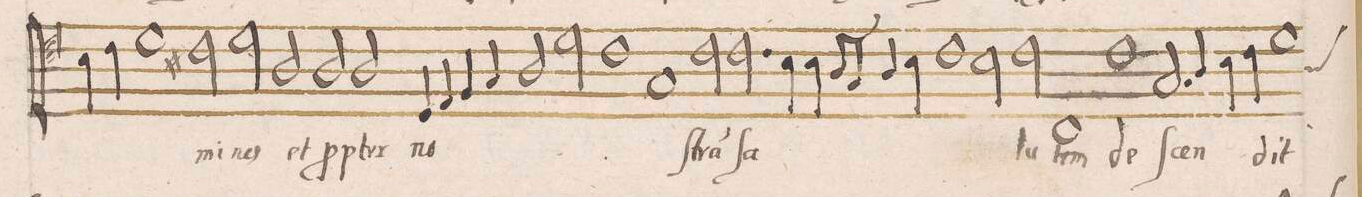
**kern	**text
*I"TENOR	*
*clefC4	*
*k[]	*
*met(C|)	*
*M2/1	*
4B\	.
4c\	.
1d\	.
2c#X\	mi-
=62-	=62-
2d\	-nes
2A/	et
2A/	p(ro)-
2A/	-pter
=63-	=63-
4D/	no-
4E/	.
4F/	.
4G/	.
2A\	.
2d\	.
=64-	=64-
1cny\	.
1G/	.
=65-	=65-
2c\	-ſtra(m)
2.c\	ſa-
4B\	.
4B\	.
8A/L	.
8G/J	.
=66-	=66-
4A/	.
4B\	.
1c\	.
2B\	.
=67-	=67-
2c\	lu-
1C/	-tem
1c\	de-
=68-	=68-
2.G/	-ſcen-
4A/	.
4B\	.
4c\	.
=69-	=69-
*custos:A	*
1d\	dit
*-	*-
